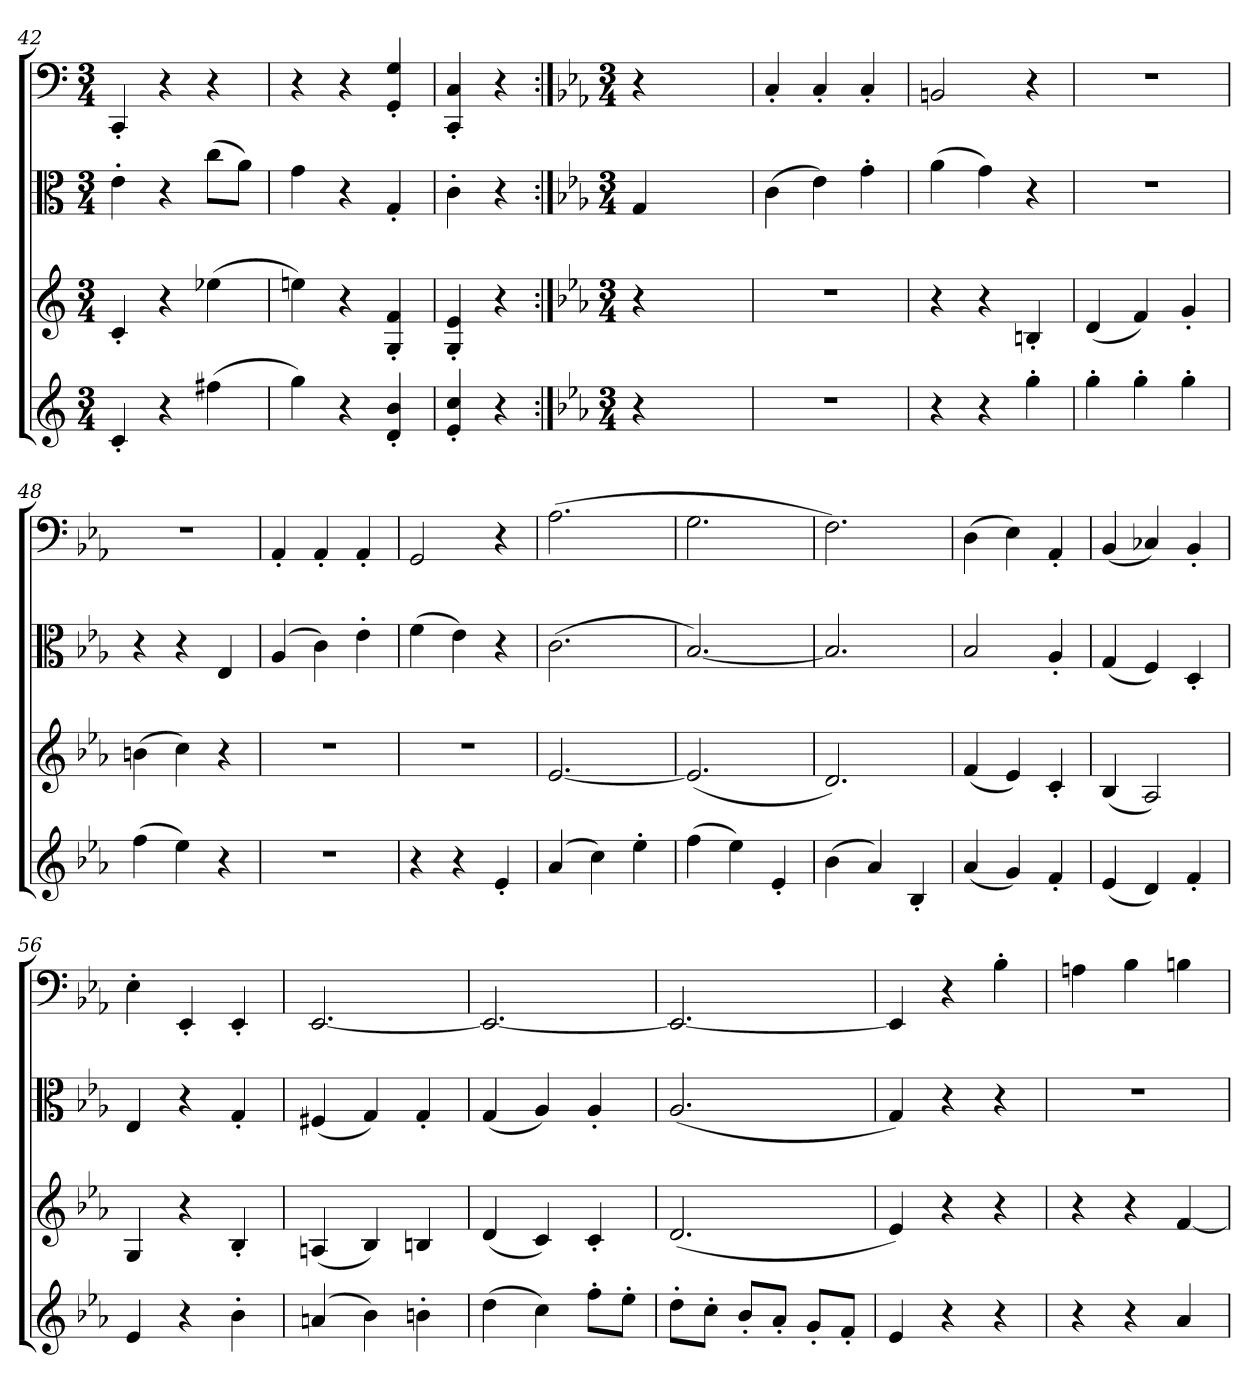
**kern	**kern	**kern	**kern
*part4	*part3	*part2	*part1
*staff4	*staff3	*staff2	*staff1
*clefG2	*clefG2	*clefC3	*clefF4
*k[]	*k[]	*k[]	*k[]
*C:	*C:	*C:	*C:
*M3/4	*M3/4	*M3/4	*M3/4
=42	=42	=42	=42
4c'	4c'	4e'	4CC'
4r	4r	4r	4r
(4ff#X	(4ee-X	(8cc\L	4r
.	.	8a\J)	.
=43	=43	=43	=43
4gg)	4een)	4g	4r
4r	4r	4r	4r
4d' 4b'	4G' 4f'	4G'	4GG' 4G'
=44	=44	=44	=44
4e' 4cc'	4G' 4e'	4c'	4CC' 4C'
4r	4r	4r	4r
=:|!	=:|!	=:|!	=:|!
*k[b-e-a-]	*k[b-e-a-]	*k[b-e-a-]	*k[b-e-a-]
*c:	*c:	*c:	*c:
*M3/4	*M3/4	*M3/4	*M3/4
4r	4r	4G	4r
2ryy	2ryy	2ryy	2ryy
=45	=45	=45	=45
2.r	2.r	(4c	4C'
.	.	4e-)	4C'
.	.	4g'	4C'
=46	=46	=46	=46
4r	4r	(4a-	2BBn
4r	4r	4g)	.
4gg'	4Bn'	4r	4r
=47	=47	=47	=47
4gg'	(4d	2.r	2.r
4gg'	4f)	.	.
4gg'	4g'	.	.
=48	=48	=48	=48
(4ff	(4bn	4r	2.r
4ee-)	4cc)	4r	.
4r	4r	4E-	.
=49	=49	=49	=49
2.r	2.r	(4A-	4AA-'
.	.	4c)	4AA-'
.	.	4e-'	4AA-'
=50	=50	=50	=50
4r	2.r	(4f	2GG
4r	.	4e-)	.
4e-'	.	4r	4r
=51	=51	=51	=51
(4a-	[2.e-	(2.c	(2.A-
4cc)	.	.	.
4ee-'	.	.	.
=52	=52	=52	=52
(4ff	(2.e-]	[2.B-)	2.G
4ee-)	.	.	.
4e-'	.	.	.
=53	=53	=53	=53
(4b-	2.d)	2.B-]	2.F)
4a-)	.	.	.
4B-'	.	.	.
=54	=54	=54	=54
(4a-	(4f	2B-	(4D
4g)	4e-)	.	4E-)
4f'	4c'	4A-'	4AA-'
=55	=55	=55	=55
(4e-	(4B-	(4G	(4BB-
4d)	2A-)	4F)	4C-X)
4f'	.	4D'	4BB-'
=56	=56	=56	=56
4e-	4G	4E-	4E-'
4r	4r	4r	4EE-'
4b-'	4B-'	4G'	4EE-'
=57	=57	=57	=57
(4an	(4An	(4F#X	[2.EE-
4b-)	4B-)	4G)	.
4bn'	4Bn	4G'	.
=58	=58	=58	=58
(4dd	(4d	(4G	2.EE-_
4cc)	4c)	4A-)	.
8ff'\L	4c'	4A-'	.
8ee-'\J	.	.	.
=59	=59	=59	=59
8dd'\L	(2.d	(2.A-	2.EE-_
8cc'\J	.	.	.
8b-'/L	.	.	.
8a-'/J	.	.	.
8g'/L	.	.	.
8f'/J	.	.	.
=60	=60	=60	=60
4e-	4e-)	4G)	4EE-]
4r	4r	4r	4r
4r	4r	4r	4B-'
=61	=61	=61	=61
4r	4r	2.r	4An
4r	4r	.	4B-
4a-	[4f	.	4Bn
=	=	=	=
*-	*-	*-	*-
